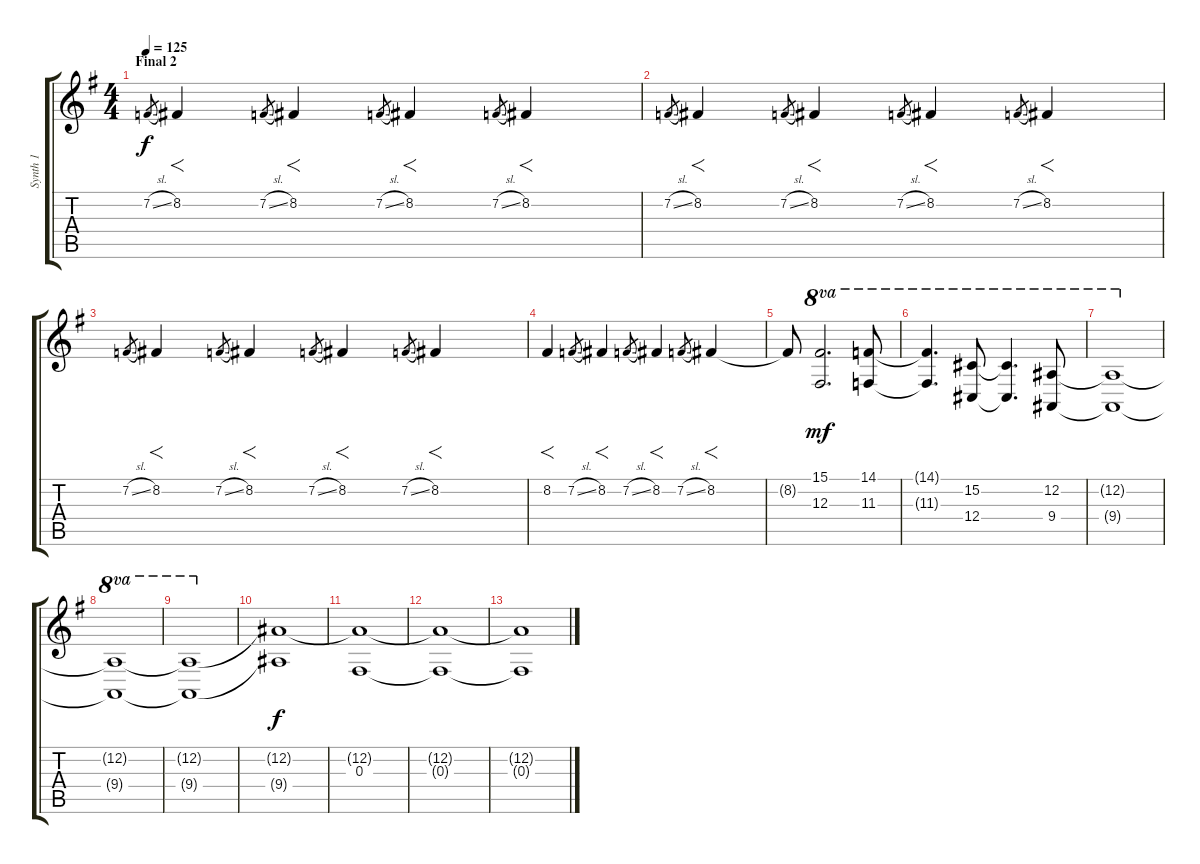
\track ("Synth 1" "Synth 1") {instrument synthstrings1}
\staff {score tabs}
\tuning (Eb4 Bb3 Gb3 Db3 Ab2 Eb2) {hide}
\ts (4 4)
\section ("" "Final 2")
\tempo 125
\clef g2
\ks g
7.2{sl}.8{gr dy f} 8.2.4{f} 7.2{sl}.8{gr} 8.2.4{f} 7.2{sl}.8{gr} 8.2.4{f} 7.2{sl}.8{gr} 8.2.4{f} |
7.2{sl}.8{gr} 8.2.4{f} 7.2{sl}.8{gr} 8.2.4{f} 7.2{sl}.8{gr} 8.2.4{f} 7.2{sl}.8{gr} 8.2.4{f} |
7.2{sl}.8{gr} 8.2.4{f} 7.2{sl}.8{gr} 8.2.4{f} 7.2{sl}.8{gr} 8.2.4{f} 7.2{sl}.8{gr} 8.2.4{f} |
8.2.4{f} 7.2{sl}.8{gr} 8.2.4{f} 7.2{sl}.8{gr} 8.2.4{f} 7.2{sl}.8{gr} 8.2.4{f} |
8.2{t}.8 (15.1 12.3).2{d ot 8va dy mf} (14.1 11.3).8{ot 8va} |
(14.1{t} 11.3{t}).4{d ot 8va} (15.2 12.4).8{ot 8va} (15.2{t} 12.4{t}).4{d ot 8va} (12.2 9.4).8{ot 8va} |
(12.2{t} 9.4{t}).1{ot 8va volume 12} |
(12.2{t} 9.4{t}).1{ot 8va volume 11} |
(12.2{t} 9.4{t}).1{ot 8va volume 9} |
(12.2{t} 9.4{t}).1{dy f volume 7} |
(12.2{t} 0.3).1{volume 5} |
(12.2{t} 0.3{t}).1{volume 3} |
(12.2{t} 0.3{t}).1{volume 1}
